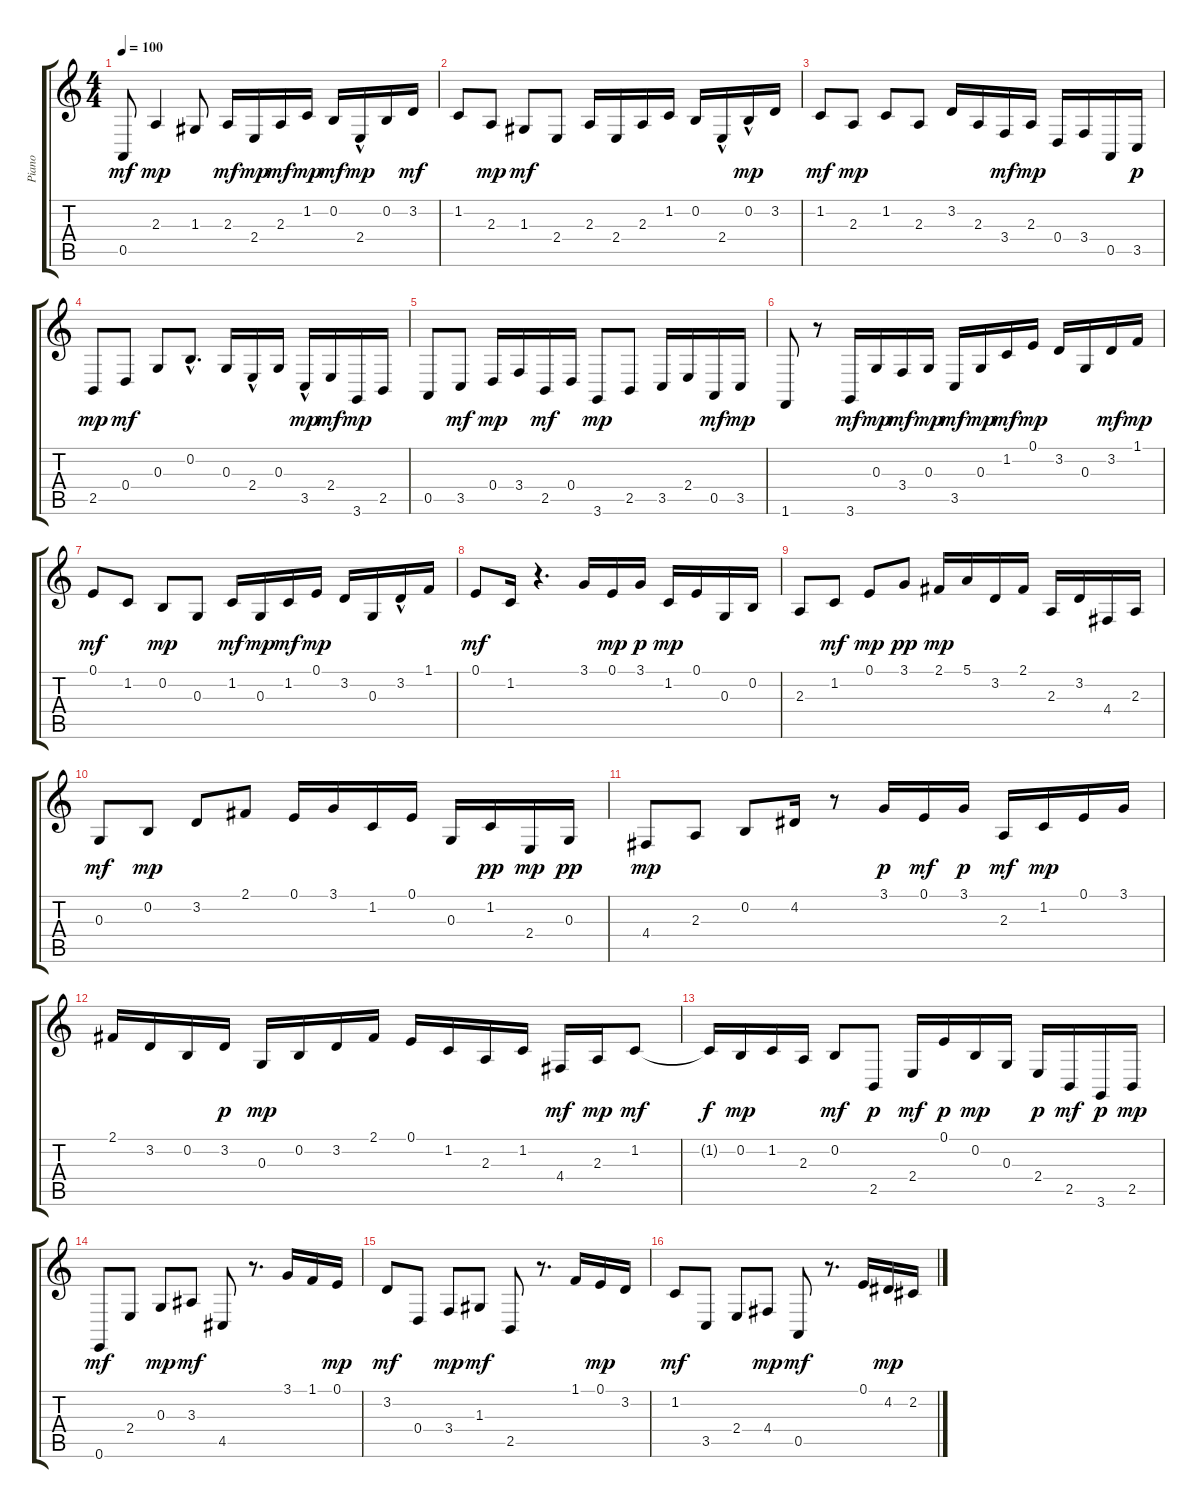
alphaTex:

\track ("Piano" "Piano") {instrument acousticgrandpiano}
\staff {score tabs}
\tuning (E4 B3 G3 D3 A2 E2) {hide}
\ts (4 4)
\tempo 100
\clef g2
\ks c
0.5.8{dy mf instrument acousticgrandpiano} 2.3.4{dy mp} 1.3.8 2.3.16{dy mf} 2.4.16{dy mp} 2.3.16{dy mf} 1.2.16{dy mp} 0.2.16{dy mf} 2.4{hac}.16{dy mp} 0.2.16 3.2.16{dy mf} |
1.2.8 2.3.8{dy mp} 1.3.8{dy mf} 2.4.8 2.3.16 2.4.16 2.3.16 1.2.16 0.2.16 2.4{hac}.16 0.2{hac}.16{dy mp} 3.2.16 |
1.2.8{dy mf} 2.3.8{dy mp} 1.2.8 2.3.8 3.2.16 2.3.16 3.4.16{dy mf} 2.3.16{dy mp} 0.4.16 3.4.16 0.5.16 3.5.16{dy p} |
2.5.8{dy mp} 0.4.8{dy mf} 0.3.8 0.2{hac}.8{d} 0.3.16 2.4{hac}.16 0.3.16 3.5{hac}.16{dy mp} 2.4.16{dy mf} 3.6.16{dy mp} 2.5.16 |
0.5.8 3.5.8{dy mf} 0.4.16{dy mp} 3.4.16 2.5.16{dy mf} 0.4.16 3.6.8{dy mp} 2.5.8 3.5.16 2.4.16 0.5.16{dy mf} 3.5.16{dy mp} |
1.6.8 r.8 3.6.16{dy mf} 0.3.16{dy mp} 3.4.16{dy mf} 0.3.16{dy mp} 3.5.16{dy mf} 0.3.16{dy mp} 1.2.16{dy mf} 0.1.16{dy mp} 3.2.16 0.3.16 3.2.16{dy mf} 1.1.16{dy mp} |
0.1.8{dy mf} 1.2.8 0.2.8{dy mp} 0.3.8 1.2.16{dy mf} 0.3.16{dy mp} 1.2.16{dy mf} 0.1.16{dy mp} 3.2.16 0.3.16 3.2{hac}.16 1.1.16 |
0.1.8{dy mf} 1.2.16 r.4{d} 3.1.16 0.1.16{dy mp} 3.1.16{dy p} 1.2.16{dy mp} 0.1.16 0.3.16 0.2.16 |
2.3.8 1.2.8{dy mf} 0.1.8{dy mp} 3.1.8{dy pp} 2.1.16{dy mp} 5.1.16 3.2.16 2.1.16 2.3.16 3.2.16 4.4.16 2.3.16 |
0.3.8{dy mf} 0.2.8{dy mp} 3.2.8 2.1.8 0.1.16 3.1.16 1.2.16 0.1.16 0.3.16 1.2.16{dy pp} 2.4.16{dy mp} 0.3.16{dy pp} |
4.4.8{dy mp} 2.3.8 0.2.8 4.2.16 r.8 3.1.16{dy p} 0.1.16{dy mf} 3.1.16{dy p} 2.3.16{dy mf} 1.2.16{dy mp} 0.1.16 3.1.16 |
2.1.16 3.2.16 0.2.16 3.2.16{dy p} 0.3.16{dy mp} 0.2.16 3.2.16 2.1.16 0.1.16 1.2.16 2.3.16 1.2.16 4.4.16{dy mf} 2.3.16{dy mp} 1.2.8{dy mf} |
1.2{t}.16{dy f} 0.2.16{dy mp} 1.2.16 2.3.16 0.2.8{dy mf} 2.5.8{dy p} 2.4.16{dy mf} 0.1.16{dy p} 0.2.16{dy mp} 0.3.16 2.4.16{dy p} 2.5.16{dy mf} 3.6.16{dy p} 2.5.16{dy mp} |
0.6.8{dy mf} 2.4.8 0.3.8{dy mp} 3.3.8{dy mf} 4.5.8 r.8{d} 3.1.16 1.1.16 0.1.16{dy mp} |
3.2.8{dy mf} 0.4.8 3.4.8{dy mp} 1.3.8{dy mf} 2.5.8 r.8{d} 1.1.16 0.1.16{dy mp} 3.2.16 |
1.2.8{dy mf} 3.5.8 2.4.8 4.4.8{dy mp} 0.5.8{dy mf} r.8{d} 0.1.16 4.2.16{dy mp} 2.2.16
